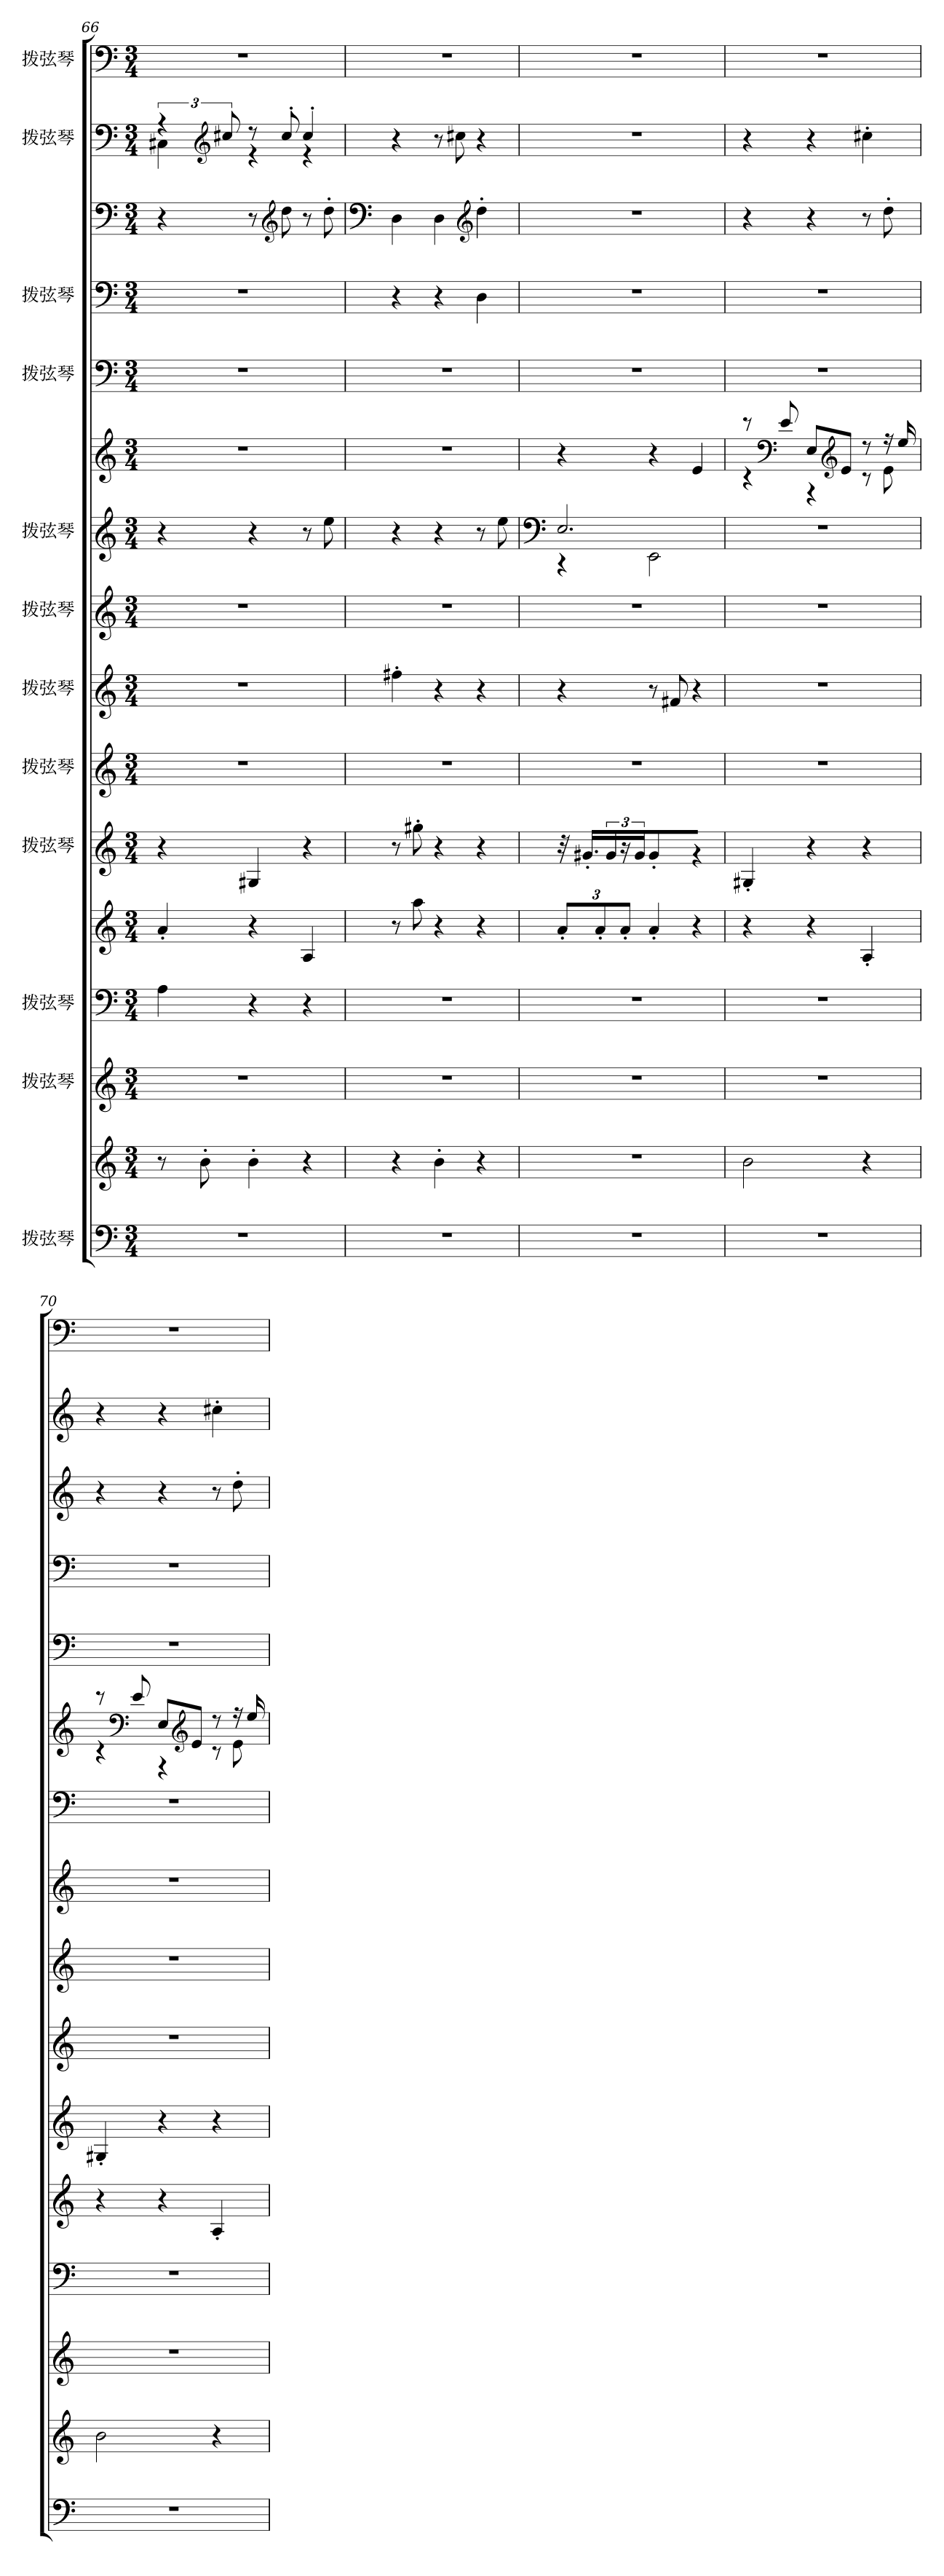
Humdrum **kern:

**kern	**kern	**kern	**kern	**kern	**kern	**kern	**kern	**kern	**kern	**kern	**kern	**kern	**kern	**kern	**kern
*part12	*part12	*part11	*part10	*part10	*part9	*part8	*part7	*part6	*part5	*part5	*part4	*part3	*part3	*part2	*part1
*staff16	*staff15	*staff14	*staff13	*staff12	*staff11	*staff10	*staff9	*staff8	*staff7	*staff6	*staff5	*staff4	*staff3	*staff2	*staff1
*I"拨弦琴	*	*I"拨弦琴	*I"拨弦琴	*	*I"拨弦琴	*I"拨弦琴	*I"拨弦琴	*I"拨弦琴	*I"拨弦琴	*	*I"拨弦琴	*I"拨弦琴	*	*I"拨弦琴	*I"拨弦琴
*clefF4	*clefG2	*clefG2	*clefF4	*clefG2	*clefG2	*clefG2	*clefG2	*clefG2	*clefG2	*clefG2	*clefF4	*clefF4	*clefF4	*clefF4	*clefF4
*k[]	*k[]	*k[]	*k[]	*k[]	*k[]	*k[]	*k[]	*k[]	*k[]	*k[]	*k[]	*k[]	*k[]	*k[]	*k[]
*M3/4	*M3/4	*M3/4	*M3/4	*M3/4	*M3/4	*M3/4	*M3/4	*M3/4	*M3/4	*M3/4	*M3/4	*M3/4	*M3/4	*M3/4	*M3/4
=66	=66	=66	=66	=66	=66	=66	=66	=66	=66	=66	=66	=66	=66	=66	=66
*	*	*	*	*	*	*	*	*	*	*	*	*	*	*^	*
2.r	8r	2.r	4A\	4a'/	4r	2.r	2.r	2.r	4r	2.r	2.r	2.r	4r	6r	4C#X\	2.r
.	8b'\	.	.	.	.	.	.	.	.	.	.	.	.	.	.	.
*	*	*	*	*	*	*	*	*	*	*	*	*	*	*clefG2	*	*
.	.	.	.	.	.	.	.	.	.	.	.	.	.	12cc#X/	.	.
.	4b'\	.	4r	4r	4G#X/	.	.	.	4r	.	.	.	8r	8r	4r	.
*	*	*	*	*	*	*	*	*	*	*	*	*	*clefG2	*	*	*
.	.	.	.	.	.	.	.	.	.	.	.	.	8dd\	8cc#'/	.	.
.	4r	.	4r	4A/	4r	.	.	.	8r	.	.	.	8r	4cc#'/	4r	.
.	.	.	.	.	.	.	.	.	8ee\	.	.	.	8dd'\	.	.	.
*	*	*	*	*	*	*	*	*	*	*	*	*	*	*v	*v	*
=67	=67	=67	=67	=67	=67	=67	=67	=67	=67	=67	=67	=67	=67	=67	=67
*	*	*	*	*	*	*	*	*	*	*	*	*	*clefF4	*	*
2.r	4r	2.r	2.r	8r	8r	2.r	4ff#X'\	2.r	4r	2.r	2.r	4r	4D\	4r	2.r
.	.	.	.	8aa\	8gg#X'\	.	.	.	.	.	.	.	.	.	.
.	4b'\	.	.	4r	4r	.	4r	.	4r	.	.	4r	4D\	8r	.
.	.	.	.	.	.	.	.	.	.	.	.	.	.	8cc#X\	.
*	*	*	*	*	*	*	*	*	*	*	*	*	*clefG2	*	*
.	4r	.	.	4r	4r	.	4r	.	8r	.	.	4D\	4dd'\	4r	.
.	.	.	.	.	.	.	.	.	8ee\	.	.	.	.	.	.
!!LO:PB:g=z
=68	=68	=68	=68	=68	=68	=68	=68	=68	=68	=68	=68	=68	=68	=68	=68
*	*	*	*	*	*	*	*	*	*clefF4	*	*	*	*	*	*
*	*	*	*	*Xbrackettup	*	*	*	*	*	*	*	*	*	*	*
*	*	*	*	*	*	*	*	*	*^	*	*	*	*	*	*
2.r	2.r	2.r	2.r	12a'/L	32r	2.r	4r	2.r	2.E/	4r	4r	2.r	2.r	2.r	2.r	2.r
.	.	.	.	.	16.g#X'/LL	.	.	.	.	.	.	.	.	.	.	.
.	.	.	.	12a'/	.	.	.	.	.	.	.	.	.	.	.	.
.	.	.	.	.	24g#/JJ	.	.	.	.	.	.	.	.	.	.	.
.	.	.	.	12a'/J	24r	.	.	.	.	.	.	.	.	.	.	.
.	.	.	.	.	24g#/	.	.	.	.	.	.	.	.	.	.	.
.	.	.	.	4a'/	4g#'/	.	8r	.	.	2EE\	4r	.	.	.	.	.
.	.	.	.	.	.	.	8f#X/	.	.	.	.	.	.	.	.	.
.	.	.	.	4r	4r	.	4r	.	.	.	4e/	.	.	.	.	.
*	*	*	*	*	*	*	*	*	*v	*v	*	*	*	*	*	*
=69	=69	=69	=69	=69	=69	=69	=69	=69	=69	=69	=69	=69	=69	=69	=69
*	*	*	*	*	*	*	*	*	*	*^	*	*	*	*	*
2.r	2b\	2.r	2.r	4r	4G#X'/	2.r	2.r	2.r	2.r	8r	4r	2.r	2.r	4r	4r	2.r
*	*	*	*	*	*	*	*	*	*	*clefF4	*	*	*	*	*	*
.	.	.	.	.	.	.	.	.	.	8e/	.	.	.	.	.	.
.	.	.	.	4r	4r	.	.	.	.	8E/L	4r	.	.	4r	4r	.
*	*	*	*	*	*	*	*	*	*	*clefG2	*	*	*	*	*	*
.	.	.	.	.	.	.	.	.	.	8e/J	.	.	.	.	.	.
.	4r	.	.	4A'/	4r	.	.	.	.	8r	8r	.	.	8r	4cc#X'\	.
.	.	.	.	.	.	.	.	.	.	16r	8e\	.	.	8dd'\	.	.
.	.	.	.	.	.	.	.	.	.	16ee/	.	.	.	.	.	.
=70	=70	=70	=70	=70	=70	=70	=70	=70	=70	=70	=70	=70	=70	=70	=70	=70
2.r	2b\	2.r	2.r	4r	4G#X'/	2.r	2.r	2.r	2.r	8r	4r	2.r	2.r	4r	4r	2.r
*	*	*	*	*	*	*	*	*	*	*clefF4	*	*	*	*	*	*
.	.	.	.	.	.	.	.	.	.	8e/	.	.	.	.	.	.
.	.	.	.	4r	4r	.	.	.	.	8E/L	4r	.	.	4r	4r	.
*	*	*	*	*	*	*	*	*	*	*clefG2	*	*	*	*	*	*
.	.	.	.	.	.	.	.	.	.	8e/J	.	.	.	.	.	.
.	4r	.	.	4A'/	4r	.	.	.	.	8r	8r	.	.	8r	4cc#X'\	.
.	.	.	.	.	.	.	.	.	.	16r	8e\	.	.	8dd'\	.	.
.	.	.	.	.	.	.	.	.	.	16ee/	.	.	.	.	.	.
*	*	*	*	*	*	*	*	*	*	*v	*v	*	*	*	*	*
=	=	=	=	=	=	=	=	=	=	=	=	=	=	=	=
*-	*-	*-	*-	*-	*-	*-	*-	*-	*-	*-	*-	*-	*-	*-	*-
